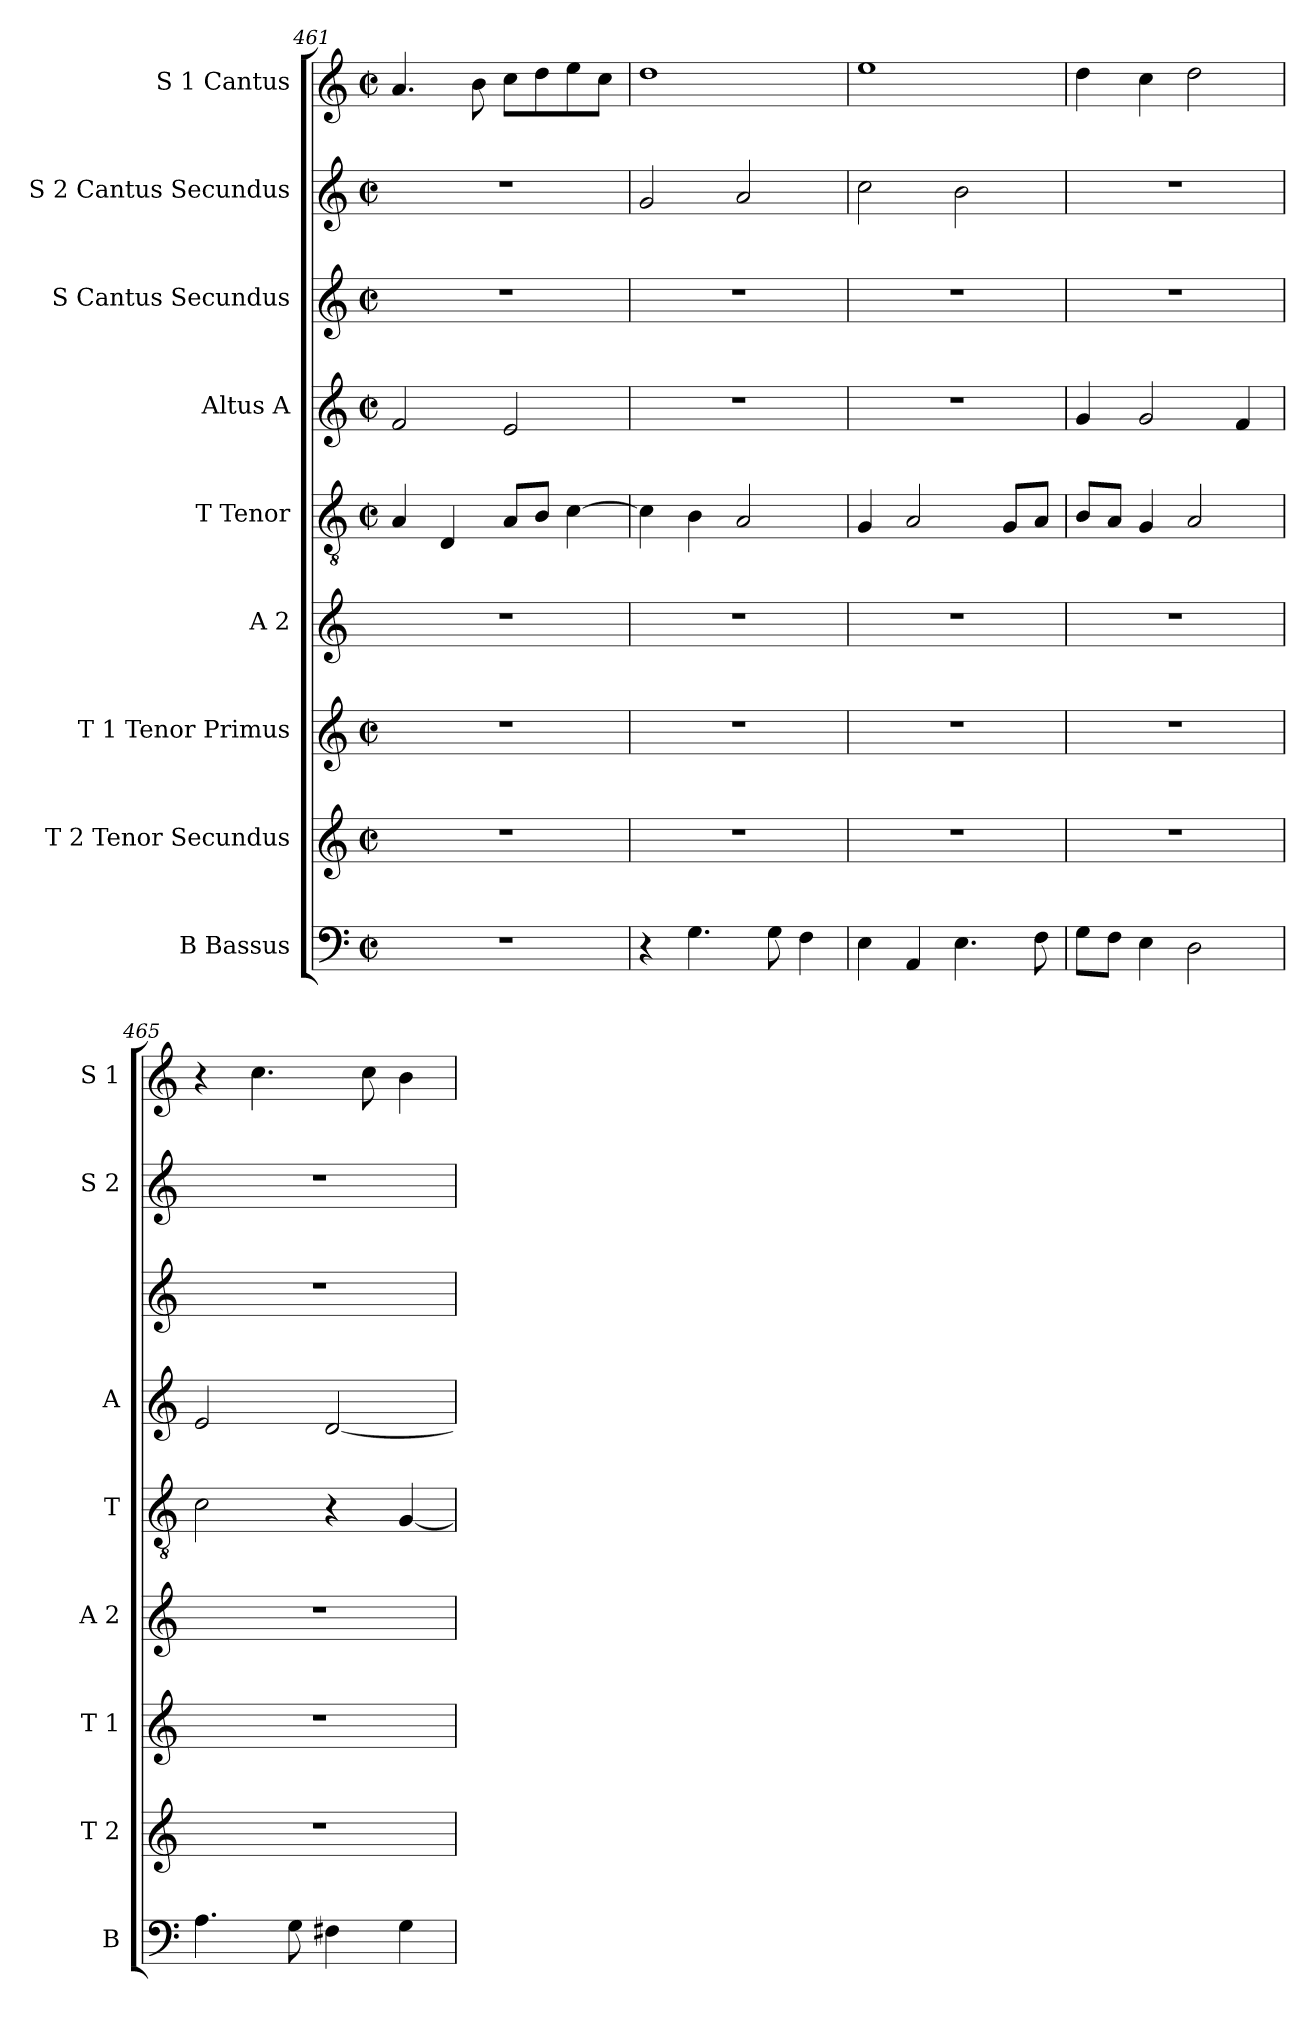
**kern	**kern	**kern	**kern	**kern	**kern	**kern	**kern	**kern
*part9	*part8	*part7	*part6	*part5	*part4	*part3	*part2	*part1
*staff9	*staff8	*staff7	*staff6	*staff5	*staff4	*staff3	*staff2	*staff1
*I"B Bassus	*I"T 2 Tenor Secundus	*I"T 1 Tenor Primus	*I"A 2	*I"T Tenor	*I"Altus A	*I"S Cantus Secundus	*I"S 2 Cantus Secundus	*I"S 1 Cantus
*I'B	*I'T 2	*I'T 1	*I'A 2	*I'T	*I'A	*	*I'S 2	*I'S 1
!!LO:LB:g=z
*clefF4	*clefG2	*clefG2	*clefG2	*clefGv2	*clefG2	*clefG2	*clefG2	*clefG2
*k[]	*k[]	*k[]	*k[]	*k[]	*k[]	*k[]	*k[]	*k[]
*C:	*C:	*C:	*C:	*C:	*C:	*C:	*C:	*C:
*M2/2	*M2/2	*M2/2	*	*M2/2	*M2/2	*M2/2	*M2/2	*M2/2
*met(c|)	*met(c|)	*met(c|)	*	*met(c|)	*met(c|)	*met(c|)	*met(c|)	*met(c|)
=461	=461	=461	=461	=461	=461	=461	=461	=461
1r	1r	1r	1r	4A/	2f/	1r	1r	4.a/
.	.	.	.	4D/	.	.	.	.
.	.	.	.	.	.	.	.	8b\
.	.	.	.	8A/L	2e/	.	.	8cc\L
.	.	.	.	8B/J	.	.	.	8dd\
.	.	.	.	[>4c\	.	.	.	8ee\
.	.	.	.	.	.	.	.	8cc\J
=462	=462	=462	=462	=462	=462	=462	=462	=462
4r	1r	1r	1r	4c\]	1r	1r	2g/	1dd
4.G\	.	.	.	4B\	.	.	.	.
.	.	.	.	2A/	.	.	2a/	.
8G\	.	.	.	.	.	.	.	.
4F\	.	.	.	.	.	.	.	.
=463	=463	=463	=463	=463	=463	=463	=463	=463
4E\	1r	1r	1r	4G/	1r	1r	2cc\	1ee
4AA/	.	.	.	2A/	.	.	.	.
4.E\	.	.	.	.	.	.	2b\	.
.	.	.	.	8G/L	.	.	.	.
8F\	.	.	.	8A/J	.	.	.	.
=464	=464	=464	=464	=464	=464	=464	=464	=464
8G\L	1r	1r	1r	8B/L	4g/	1r	1r	4dd\
8F\J	.	.	.	8A/J	.	.	.	.
4E\	.	.	.	4G/	2g/	.	.	4cc\
2D\	.	.	.	2A/	.	.	.	2dd\
.	.	.	.	.	4f/	.	.	.
=465	=465	=465	=465	=465	=465	=465	=465	=465
4.A\	1r	1r	1r	2c\	2e/	1r	1r	4r
.	.	.	.	.	.	.	.	4.cc\
8G\	.	.	.	.	.	.	.	.
4F#X\	.	.	.	4r	[<2d/	.	.	.
.	.	.	.	.	.	.	.	8cc\
4G\	.	.	.	[<4G/	.	.	.	4b\
=	=	=	=	=	=	=	=	=
*-	*-	*-	*-	*-	*-	*-	*-	*-
